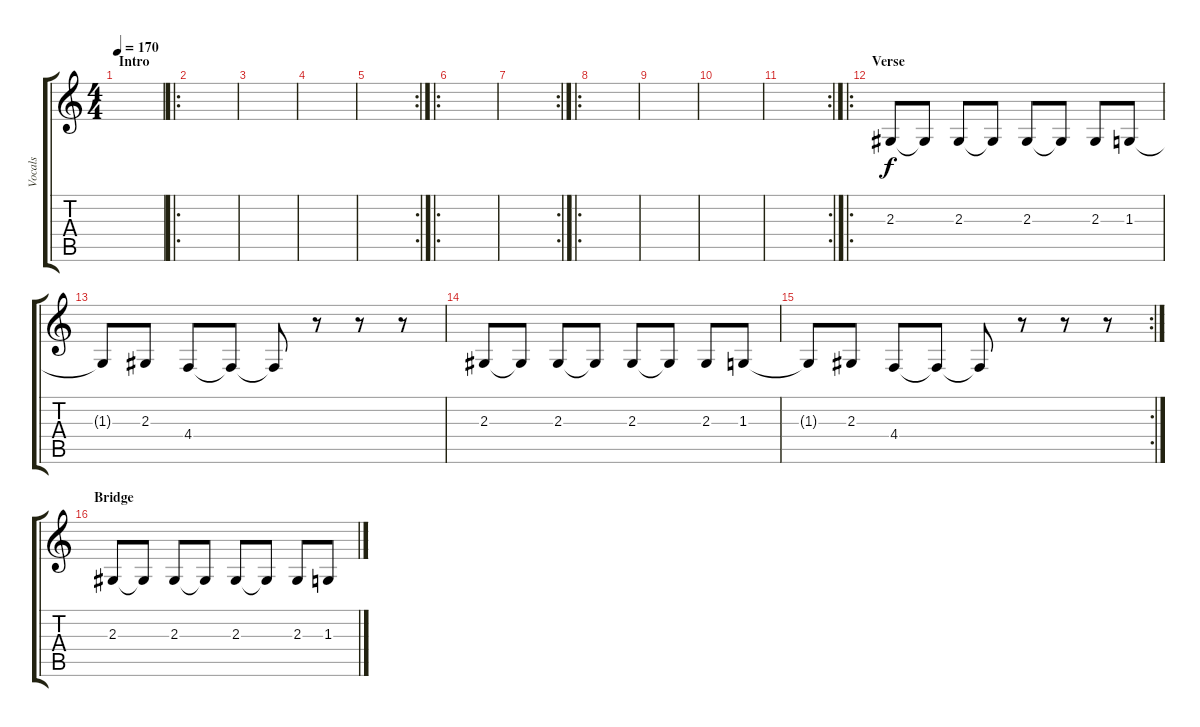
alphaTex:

\track ("Vocals" "Vocals") {instrument tremolostrings}
\staff {score tabs}
\tuning (Eb4 Bb3 Gb3 Db3 Ab2 Eb2) {hide}
\ts (4 4)
\section ("" "Intro")
\tempo 170
\clef g2
\ks c
|
\ro
|
|
|
\rc 2
|
\ro
|
\rc 2
|
\ro
|
|
|
\rc 2
|
\ro
\section ("" "Verse")
2.3.8 2.3{t}.8 2.3.8 2.3{t}.8 2.3.8 2.3{t}.8 2.3.8 1.3.8 |
1.3{t}.8 2.3.8 4.4.8 4.4{t}.8 4.4{t}.8 r.8 r.8 r.8 |
2.3.8 2.3{t}.8 2.3.8 2.3{t}.8 2.3.8 2.3{t}.8 2.3.8 1.3.8 |
\rc 2
1.3{t}.8 2.3.8 4.4.8 4.4{t}.8 4.4{t}.8 r.8 r.8 r.8 |
\section ("" "Bridge")
2.3.8 2.3{t}.8 2.3.8 2.3{t}.8 2.3.8 2.3{t}.8 2.3.8 1.3.8
